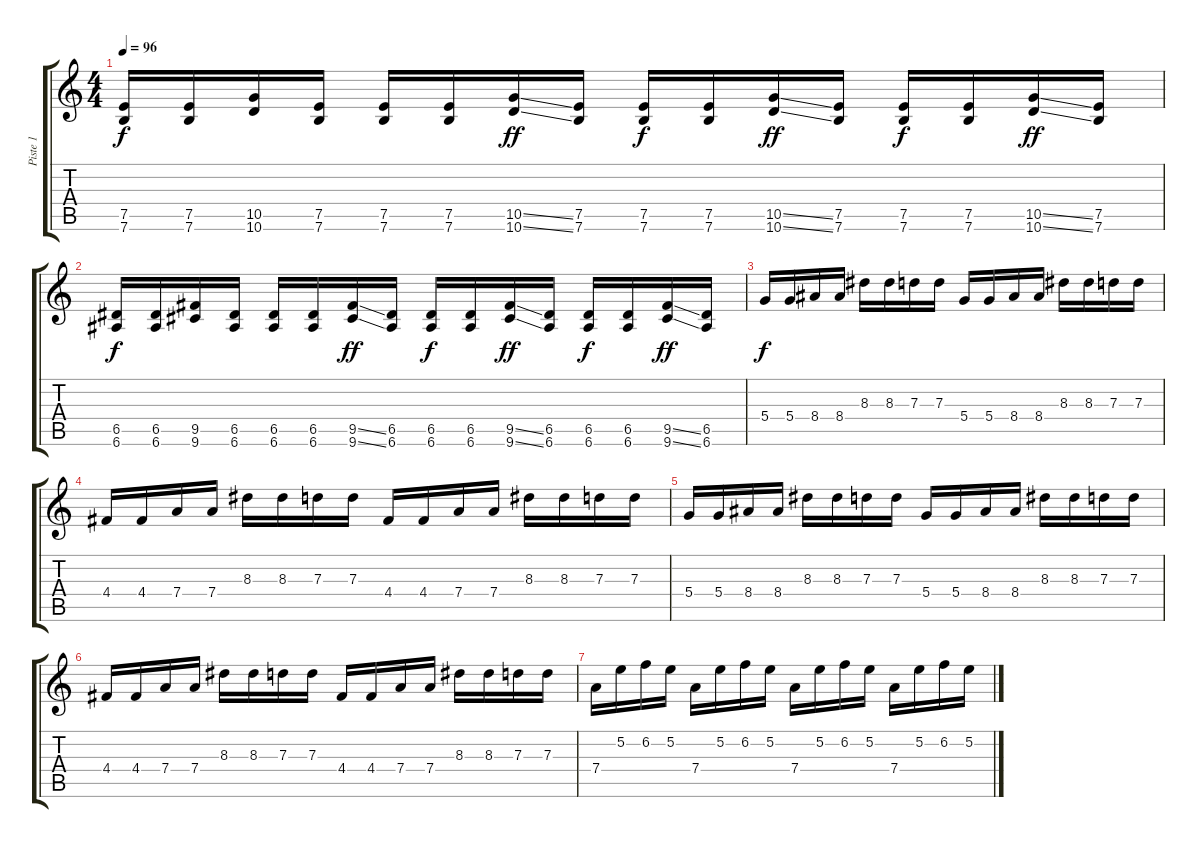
\track ("Piste 1" "Piste 1") {instrument distortionguitar}
\staff {score tabs}
\tuning (E4 B3 G3 D3 A2 E2) {hide}
\ts (4 4)
\tempo 96
\clef g2
\ks c
(7.5 7.6).16{dy f} (7.5 7.6).16 (10.5 10.6).16 (7.5 7.6).16 (7.5 7.6).16 (7.5 7.6).16 (10.5{ss} 10.6{ss}).16{dy ff} (7.5 7.6).16 (7.5 7.6).16{dy f} (7.5 7.6).16 (10.5{ss} 10.6{ss}).16{dy ff} (7.5 7.6).16 (7.5 7.6).16{dy f} (7.5 7.6).16 (10.5{ss} 10.6{ss}).16{dy ff} (7.5 7.6).16 |
(6.5 6.6).16{dy f} (6.5 6.6).16 (9.5 9.6).16 (6.5 6.6).16 (6.5 6.6).16 (6.5 6.6).16 (9.5{ss} 9.6{ss}).16{dy ff} (6.5 6.6).16 (6.5 6.6).16{dy f} (6.5 6.6).16 (9.5{ss} 9.6{ss}).16{dy ff} (6.5 6.6).16 (6.5 6.6).16{dy f} (6.5 6.6).16 (9.5{ss} 9.6{ss}).16{dy ff} (6.5 6.6).16 |
5.4.16{dy f} 5.4.16 8.4.16 8.4.16 8.3.16 8.3.16 7.3.16 7.3.16 5.4.16 5.4.16 8.4.16 8.4.16 8.3.16 8.3.16 7.3.16 7.3.16 |
4.4.16 4.4.16 7.4.16 7.4.16 8.3.16 8.3.16 7.3.16 7.3.16 4.4.16 4.4.16 7.4.16 7.4.16 8.3.16 8.3.16 7.3.16 7.3.16 |
5.4.16 5.4.16 8.4.16 8.4.16 8.3.16 8.3.16 7.3.16 7.3.16 5.4.16 5.4.16 8.4.16 8.4.16 8.3.16 8.3.16 7.3.16 7.3.16 |
4.4.16 4.4.16 7.4.16 7.4.16 8.3.16 8.3.16 7.3.16 7.3.16 4.4.16 4.4.16 7.4.16 7.4.16 8.3.16 8.3.16 7.3.16 7.3.16 |
7.4.16 5.2.16 6.2.16 5.2.16 7.4.16 5.2.16 6.2.16 5.2.16 7.4.16 5.2.16 6.2.16 5.2.16 7.4.16 5.2.16 6.2.16 5.2.16
